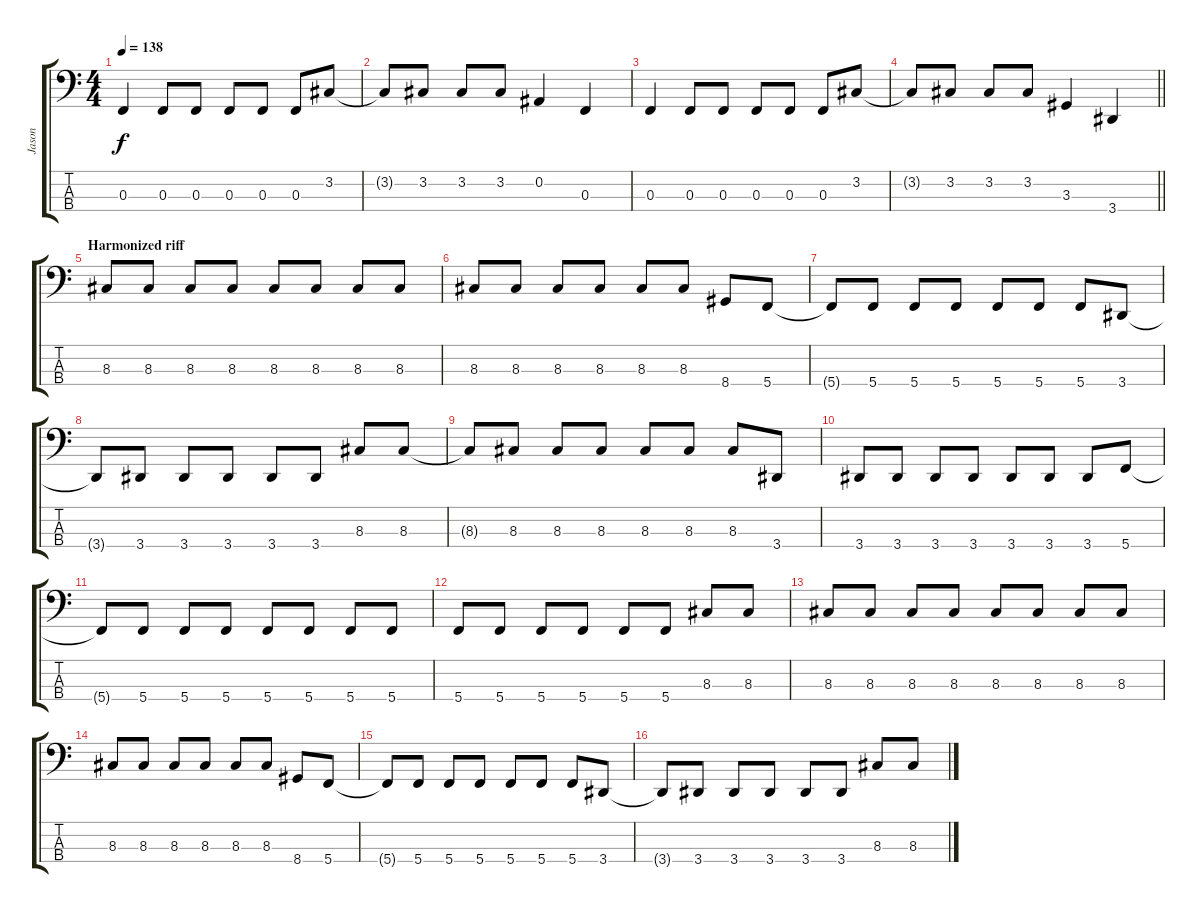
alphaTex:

\track ("Jason" "Jason") {instrument electricbasspick}
\staff {score tabs}
\tuning (Eb2 Bb1 F1 C1) {hide}
\ts (4 4)
\tempo 138
\clef f4
\ks c
0.3.4{dy f} 0.3.8 0.3.8 0.3.8 0.3.8 0.3.8 3.2.8 |
3.2{t}.8 3.2.8 3.2.8 3.2.8 0.2.4 0.3.4 |
0.3.4 0.3.8 0.3.8 0.3.8 0.3.8 0.3.8 3.2.8 |
\barLineRight lightlight
3.2{t}.8 3.2.8 3.2.8 3.2.8 3.3.4 3.4.4 |
\section ("" "Harmonized riff")
8.3.8 8.3.8 8.3.8 8.3.8 8.3.8 8.3.8 8.3.8 8.3.8 |
8.3.8 8.3.8 8.3.8 8.3.8 8.3.8 8.3.8 8.4.8 5.4.8 |
5.4{t}.8 5.4.8 5.4.8 5.4.8 5.4.8 5.4.8 5.4.8 3.4.8 |
3.4{t}.8 3.4.8 3.4.8 3.4.8 3.4.8 3.4.8 8.3.8 8.3.8 |
8.3{t}.8 8.3.8 8.3.8 8.3.8 8.3.8 8.3.8 8.3.8 3.4.8 |
3.4.8 3.4.8 3.4.8 3.4.8 3.4.8 3.4.8 3.4.8 5.4.8 |
5.4{t}.8 5.4.8 5.4.8 5.4.8 5.4.8 5.4.8 5.4.8 5.4.8 |
5.4.8 5.4.8 5.4.8 5.4.8 5.4.8 5.4.8 8.3.8 8.3.8 |
8.3.8 8.3.8 8.3.8 8.3.8 8.3.8 8.3.8 8.3.8 8.3.8 |
8.3.8 8.3.8 8.3.8 8.3.8 8.3.8 8.3.8 8.4.8 5.4.8 |
5.4{t}.8 5.4.8 5.4.8 5.4.8 5.4.8 5.4.8 5.4.8 3.4.8 |
3.4{t}.8 3.4.8 3.4.8 3.4.8 3.4.8 3.4.8 8.3.8 8.3.8
